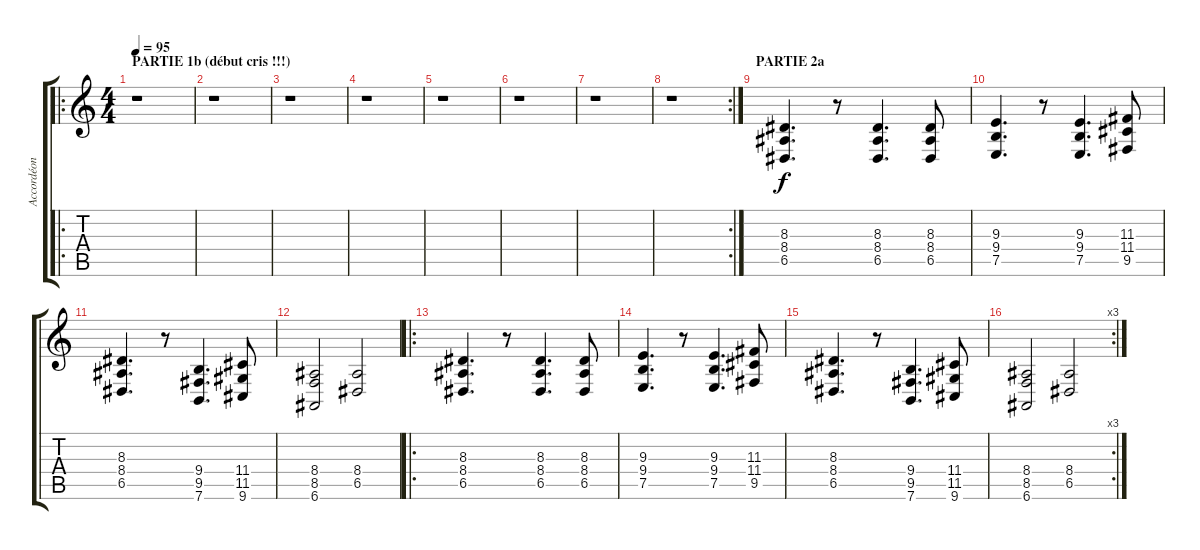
\track ("Accordéon" "Accordéon") {instrument accordion}
\staff {score tabs}
\tuning (E4 B3 G3 D3 A2 E2) {hide}
\ro
\ts (4 4)
\section ("" "PARTIE 1b (début cris !!!)")
\tempo 95
\clef g2
\ks c
r.1{dy f} |
r.1 |
r.1 |
r.1 |
r.1 |
r.1 |
r.1 |
\rc 2
r.1 |
\section ("" "PARTIE 2a")
(8.3 8.4 6.5).4{d} r.8 (8.3 8.4 6.5).4{d} (8.3 8.4 6.5).8 |
(9.3 9.4 7.5).4{d} r.8 (9.3 9.4 7.5).4{d} (11.3 11.4 9.5).8 |
(8.3 8.4 6.5).4{d} r.8 (9.4 9.5 7.6).4{d} (11.4 11.5 9.6).8 |
(8.4 8.5 6.6).2 (8.4 6.5).2 |
\ro
(8.3 8.4 6.5).4{d} r.8 (8.3 8.4 6.5).4{d} (8.3 8.4 6.5).8 |
(9.3 9.4 7.5).4{d} r.8 (9.3 9.4 7.5).4{d} (11.3 11.4 9.5).8 |
(8.3 8.4 6.5).4{d} r.8 (9.4 9.5 7.6).4{d} (11.4 11.5 9.6).8 |
\rc 3
(8.4 8.5 6.6).2 (8.4 6.5).2
